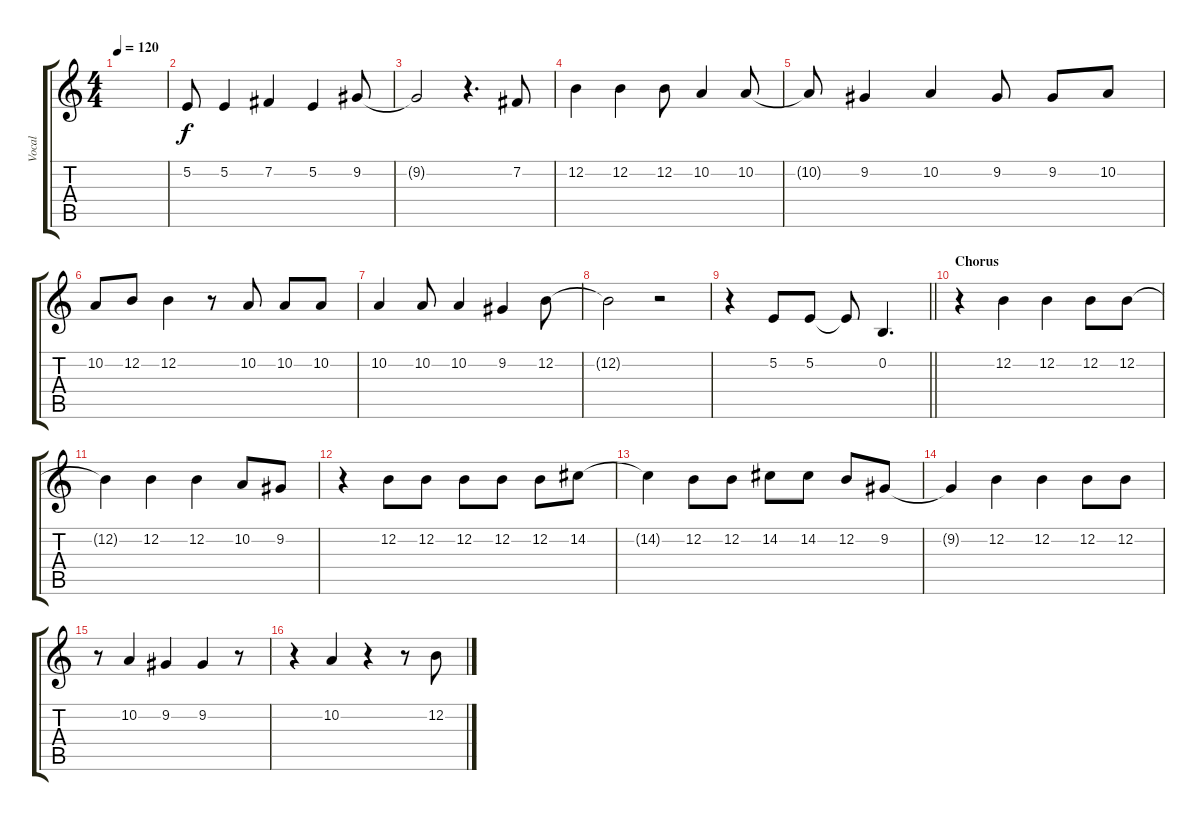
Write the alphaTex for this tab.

\track ("Vocal" "Vocal") {instrument clarinet}
\staff {score tabs}
\tuning (E4 B3 G3 D3 A2 E2) {hide}
\ts (4 4)
\tempo 120
\clef g2
\ks c
|
5.2.8 5.2.4 7.2.4 5.2.4 9.2.8 |
9.2{t}.2 r.4{d} 7.2.8 |
12.2.4 12.2.4 12.2.8 10.2.4 10.2.8 |
10.2{t}.8 9.2.4 10.2.4 9.2.8 9.2.8 10.2.8 |
10.2.8 12.2.8 12.2.4 r.8 10.2.8 10.2.8 10.2.8 |
10.2.4 10.2.8 10.2.4 9.2.4 12.2.8 |
12.2{t}.2 r.2 |
\barLineRight lightlight
r.4 5.2.8 5.2.8 5.2{t}.8 0.2.4{d} |
\section ("" "Chorus")
r.4 12.2.4 12.2.4 12.2.8 12.2.8 |
12.2{t}.4 12.2.4 12.2.4 10.2.8 9.2.8 |
r.4 12.2.8 12.2.8 12.2.8 12.2.8 12.2.8 14.2.8 |
14.2{t}.4 12.2.8 12.2.8 14.2.8 14.2.8 12.2.8 9.2.8 |
9.2{t}.4 12.2.4 12.2.4 12.2.8 12.2.8 |
r.8 10.2.4 9.2.4 9.2.4 r.8 |
r.4 10.2.4 r.4 r.8 12.2.8
